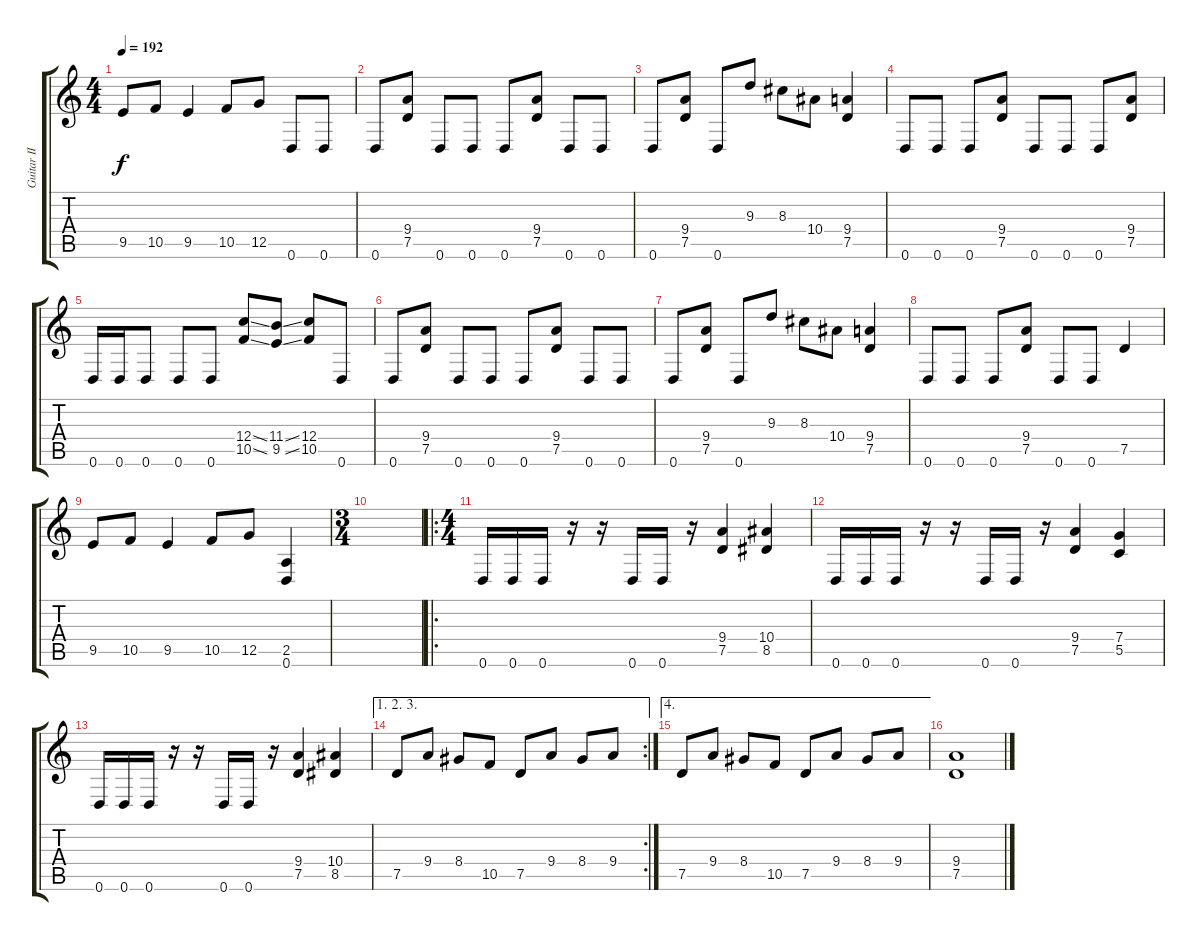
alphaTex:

\track ("Guitar II" "Guitar II") {instrument distortionguitar}
\staff {score tabs}
\tuning (D4 A3 F3 C3 G2 D2) {hide}
\ts (4 4)
\tempo 192
\clef g2
\ks c
9.5.8{dy f} 10.5.8 9.5.4 10.5.8 12.5.8 0.6.8 0.6.8 |
0.6.8 (9.4 7.5).8 0.6.8 0.6.8 0.6.8 (9.4 7.5).8 0.6.8 0.6.8 |
0.6.8 (9.4 7.5).8 0.6.8 9.3.8 8.3.8 10.4.8 (9.4 7.5).4 |
0.6.8 0.6.8 0.6.8 (9.4 7.5).8 0.6.8 0.6.8 0.6.8 (9.4 7.5).8 |
0.6.16 0.6.16 0.6.8 0.6.8 0.6.8 (12.4{ss} 10.5{ss}).8 (11.4{ss} 9.5{ss}).8 (12.4 10.5).8 0.6.8 |
0.6.8 (9.4 7.5).8 0.6.8 0.6.8 0.6.8 (9.4 7.5).8 0.6.8 0.6.8 |
0.6.8 (9.4 7.5).8 0.6.8 9.3.8 8.3.8 10.4.8 (9.4 7.5).4 |
0.6.8 0.6.8 0.6.8 (9.4 7.5).8 0.6.8 0.6.8 7.5.4 |
9.5.8 10.5.8 9.5.4 10.5.8 12.5.8 (2.5 0.6).4 |
\ts (3 4)
|
\ro
\ts (4 4)
0.6.16 0.6.16 0.6.16 r.16 r.16 0.6.16 0.6.16 r.16 (9.4 7.5).4 (10.4 8.5).4 |
0.6.16 0.6.16 0.6.16 r.16 r.16 0.6.16 0.6.16 r.16 (9.4 7.5).4 (7.4 5.5).4 |
0.6.16 0.6.16 0.6.16 r.16 r.16 0.6.16 0.6.16 r.16 (9.4 7.5).4 (10.4 8.5).4 |
\ae (1 2 3)
\rc 2
7.5.8 9.4.8 8.4.8 10.5.8 7.5.8 9.4.8 8.4.8 9.4.8 |
\ae 4
7.5.8 9.4.8 8.4.8 10.5.8 7.5.8 9.4.8 8.4.8 9.4.8 |
(9.4 7.5).1
